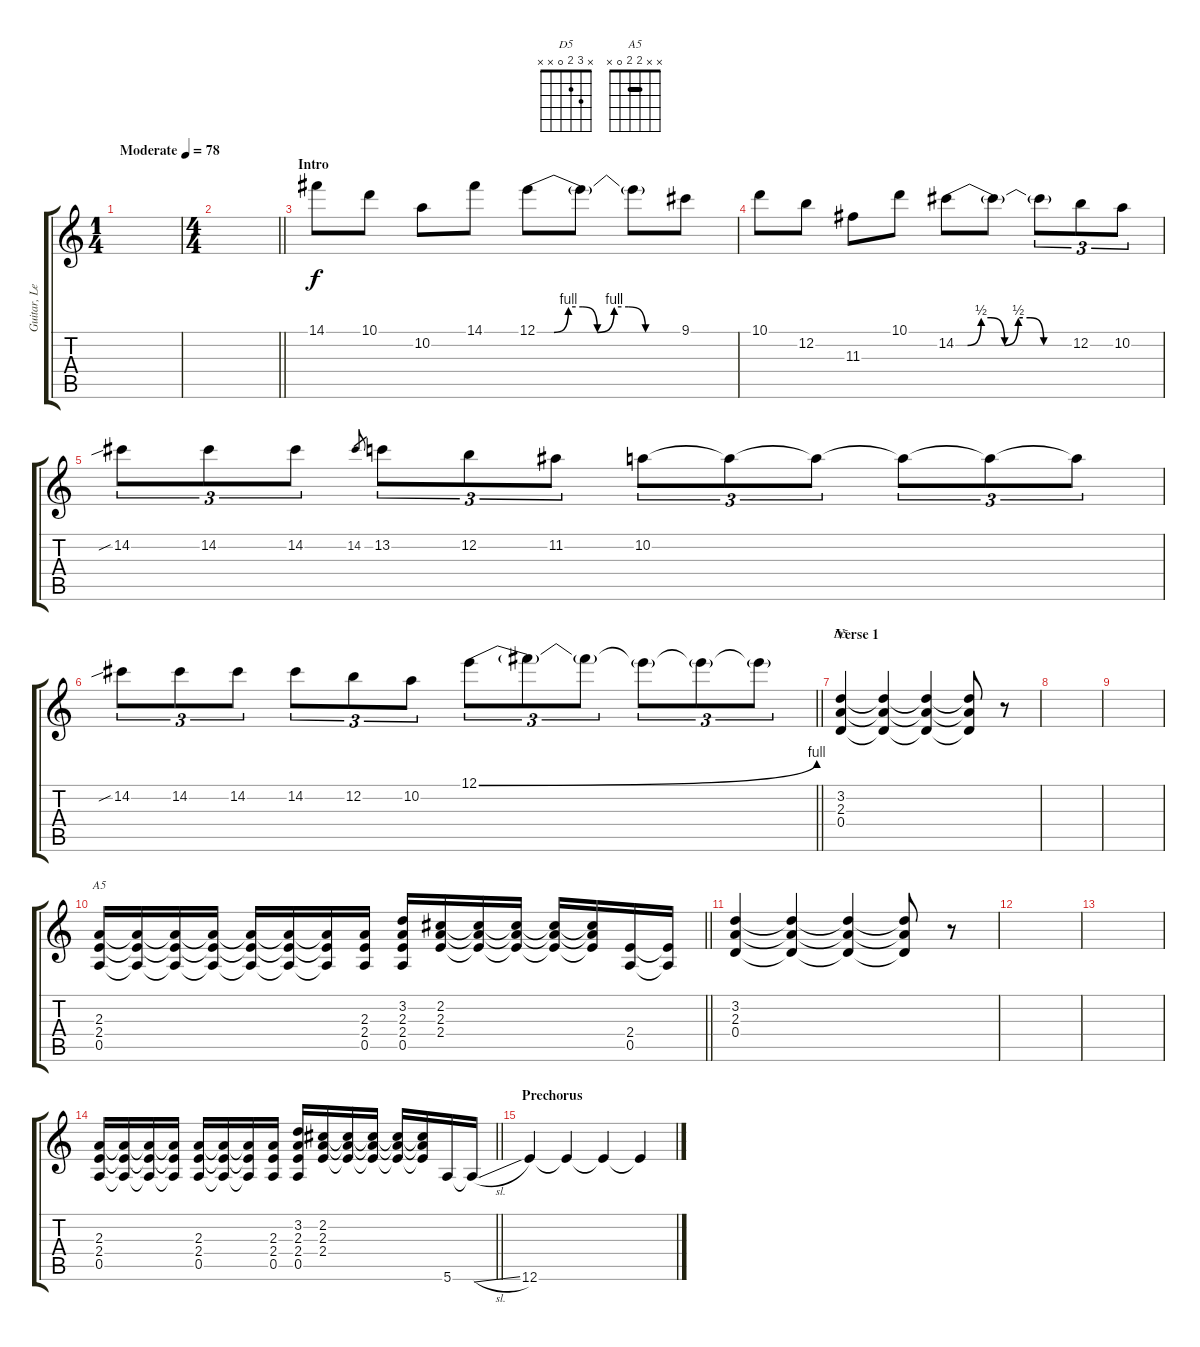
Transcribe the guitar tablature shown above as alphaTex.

\track ("Guitar, Lead (alt)" "Guitar, Le") {mute instrument distortionguitar}
\staff {score tabs}
\tuning (E4 B3 G3 D3 A2 E2) {hide}
\chord ("D5" x 3 2 0 x x)
\chord ("A5" x x 2 2 0 x) {barre 2}
\ts (1 4)
\tempo (78 "Moderate")
\clef g2
\ks c
|
\ts (4 4)
\barLineRight lightlight
|
\section ("" "Intro")
14.1.8 10.1.8 10.2.8 14.1.8 12.1{be (custom 0 0 7 0 13 4 19 4 25 0 32 4 38 4 45 0 60 0)}.8 12.1{t}.8 12.1{t}.8 9.1.8 |
10.1.8 12.2.8 11.3.8 10.1.8 14.2{be (custom 0 0 6 0 13 2 18 2 25 0 32 2 38 2 45 0 50 0 55 0 60 0)}.8 14.2{t}.8 14.2{t}.8{tu (3 2)} 12.2.8{tu (3 2)} 10.2.8{tu (3 2)} |
14.2{sib}.8{tu (3 2)} 14.2.8{tu (3 2)} 14.2.8{tu (3 2)} 14.2.8{gr} 13.2.8{tu (3 2)} 12.2.8{tu (3 2)} 11.2.8{tu (3 2)} 10.2.8{tu (3 2)} 10.2{t}.8{tu (3 2)} 10.2{t}.8{tu (3 2)} 10.2{t}.8{tu (3 2)} 10.2{t}.8{tu (3 2)} 10.2{t}.8{tu (3 2)} |
\barLineRight lightlight
14.2{sib}.8{tu (3 2)} 14.2.8{tu (3 2)} 14.2.8{tu (3 2)} 14.2.8{tu (3 2)} 12.2.8{tu (3 2)} 10.2.8{tu (3 2)} 12.1{be (bend 0 0 60 4)}.8{tu (3 2)} 12.1{t}.8{tu (3 2)} 12.1{t}.8{tu (3 2)} 12.1{t}.8{tu (3 2)} 12.1{t}.8{tu (3 2)} 12.1{t}.8{tu (3 2)} |
\section ("" "Verse 1")
(3.2 2.3 0.4).4{ch "D5" volume 0} (3.2{t} 2.3{t} 0.4{t}).4 (3.2{t} 2.3{t} 0.4{t}).4 (3.2{t} 2.3{t} 0.4{t}).8 r.8{volume 13} |
|
|
\barLineRight lightlight
(2.3 2.4 0.5).16{ch "A5"} (2.3{t} 2.4{t} 0.5{t}).16 (2.3{t} 2.4{t} 0.5{t}).16 (2.3{t} 2.4{t} 0.5{t}).16 (2.3{t} 2.4{t} 0.5{t}).16 (2.3{t} 2.4{t} 0.5{t}).16 (2.3{t} 2.4{t} 0.5{t}).16 (2.3 2.4 0.5).16 (3.2 2.3 2.4 0.5).16 (2.2 2.3 2.4).16 (2.2{t} 2.3{t} 2.4{t}).16 (2.2{t} 2.3{t} 2.4{t}).16 (2.2{t} 2.3{t} 2.4{t}).16 (2.2{t} 2.3{t} 2.4{t}).16 (2.4 0.5).16 (2.4{t} 0.5{t}).16 |
(3.2 2.3 0.4).4{volume 0} (3.2{t} 2.3{t} 0.4{t}).4 (3.2{t} 2.3{t} 0.4{t}).4 (3.2{t} 2.3{t} 0.4{t}).8 r.8{volume 13} |
|
|
\barLineRight lightlight
(2.3 2.4 0.5).16 (2.3{t} 2.4{t} 0.5{t}).16 (2.3{t} 2.4{t} 0.5{t}).16 (2.3{t} 2.4{t} 0.5{t}).16 (2.3 2.4 0.5).16 (2.3{t} 2.4{t} 0.5{t}).16 (2.3{t} 2.4{t} 0.5{t}).16 (2.3 2.4 0.5).16 (3.2 2.3 2.4 0.5).16 (2.2 2.3 2.4).16 (2.2{t} 2.3{t} 2.4{t}).16 (2.2{t} 2.3{t} 2.4{t}).16 (2.2{t} 2.3{t} 2.4{t}).16 (2.2{t} 2.3{t} 2.4{t}).16 5.6.16 5.6{sl t}.16 |
\section ("" "Prechorus")
12.6.4 12.6{t}.4 12.6{t}.4 12.6{t}.4
